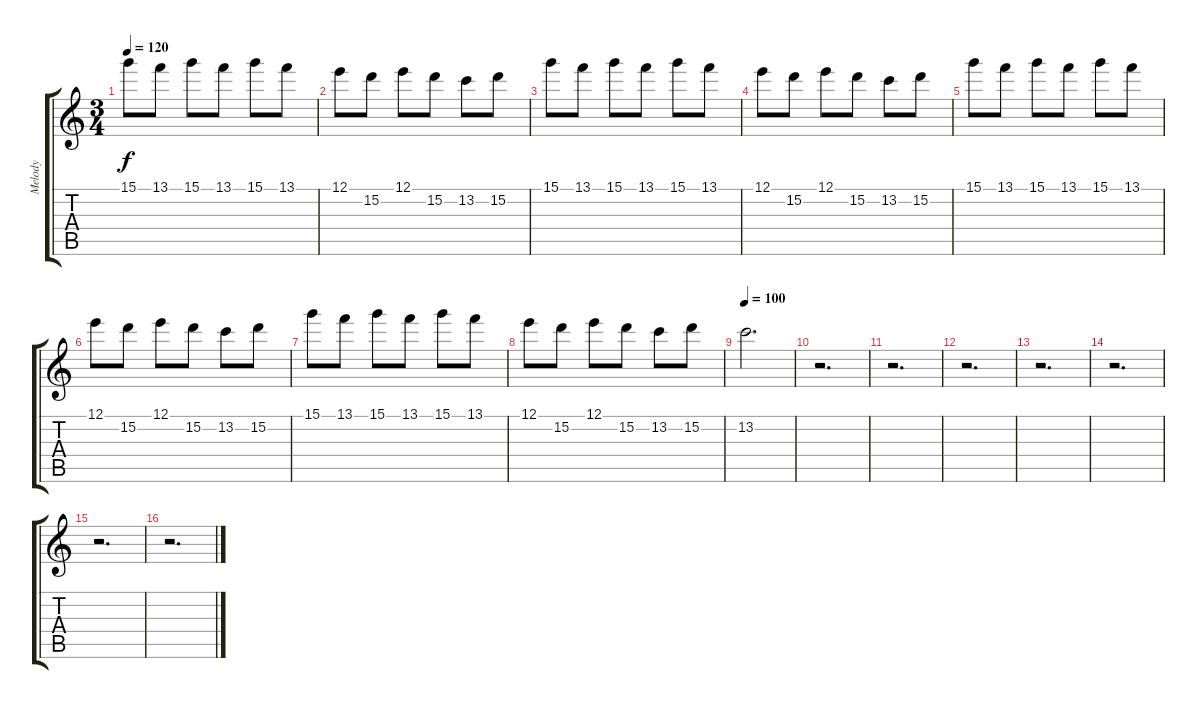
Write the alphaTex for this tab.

\track ("Melody" "Melody") {instrument electricguitarjazz}
\staff {score tabs}
\tuning (E4 B3 G3 D3 A2 E2) {hide}
\ts (3 4)
\tempo 120
\clef g2
\ks c
15.1.8{dy f} 13.1.8 15.1.8 13.1.8 15.1.8 13.1.8 |
12.1.8 15.2.8 12.1.8 15.2.8 13.2.8 15.2.8 |
15.1.8 13.1.8 15.1.8 13.1.8 15.1.8 13.1.8 |
12.1.8 15.2.8 12.1.8 15.2.8 13.2.8 15.2.8 |
15.1.8 13.1.8 15.1.8 13.1.8 15.1.8 13.1.8 |
12.1.8 15.2.8 12.1.8 15.2.8 13.2.8 15.2.8 |
15.1.8 13.1.8 15.1.8 13.1.8 15.1.8 13.1.8 |
12.1.8 15.2.8 12.1.8 15.2.8 13.2.8 15.2.8 |
\tempo 100
13.2.2{d} |
r.2{d} |
r.2{d} |
r.2{d} |
r.2{d} |
r.2{d} |
r.2{d} |
r.2{d}
